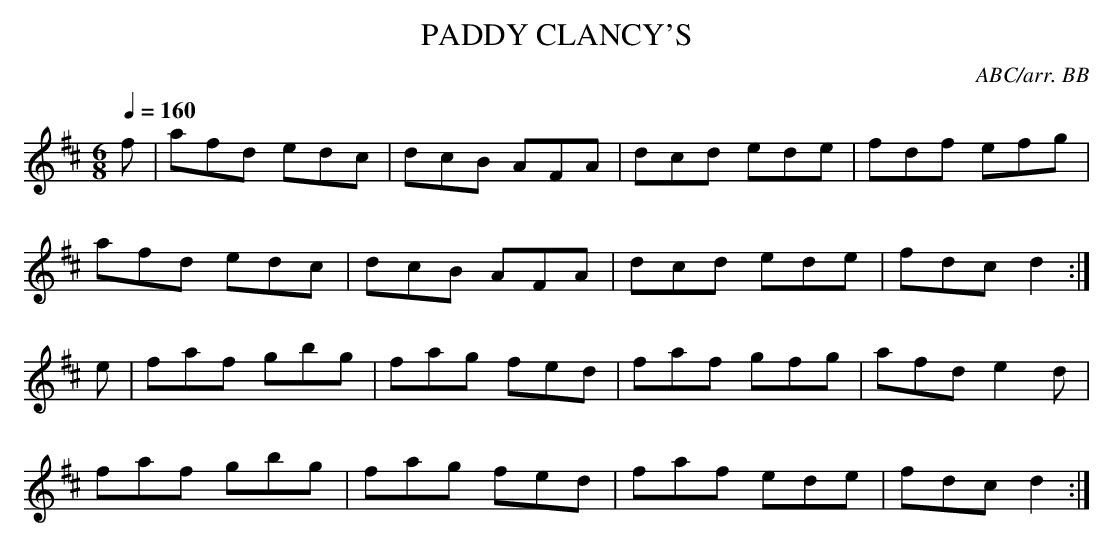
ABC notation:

X:1
T:PADDY CLANCY'S
C:ABC/arr. BB
M:6/8
L:1/8
Q:1/4=160
K:D
f|afd edc|dcB AFA|dcd ede|fdf efg|
afd edc|dcB AFA|dcd ede|fdc d2 :|
e|faf gbg|fag fed|faf gfg|afd e2d|
faf gbg|fag fed|faf ede|fdc d2 :|
